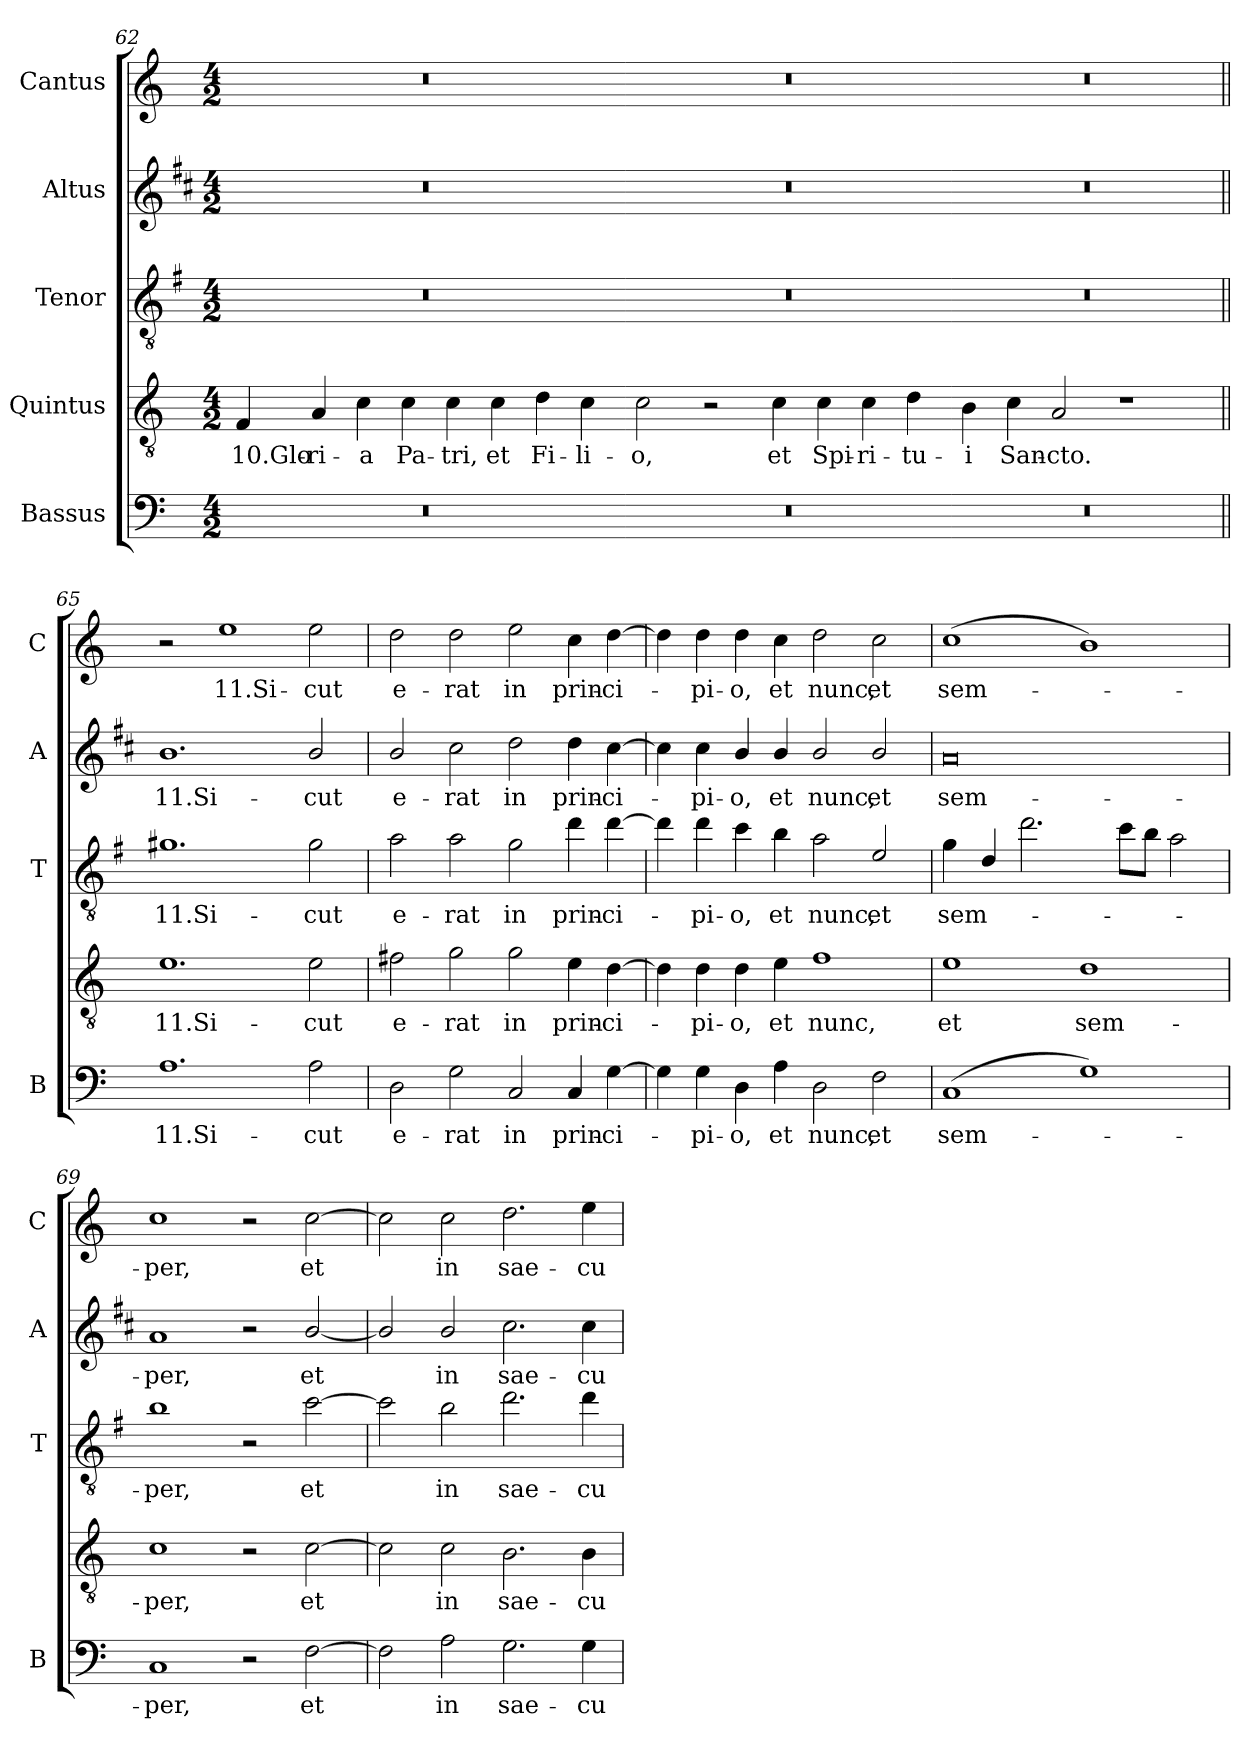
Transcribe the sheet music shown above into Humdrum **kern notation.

**kern	**text	**kern	**text	**kern	**text	**kern	**text	**kern	**text
*part5	*part5	*part4	*part4	*part3	*part3	*part2	*part2	*part1	*part1
*staff5	*staff5	*staff4	*staff4	*staff3	*staff3	*staff2	*staff2	*staff1	*staff1
*I"Bassus	*	*I"Quintus	*	*I"Tenor	*	*I"Altus	*	*I"Cantus	*
*I'B	*	*	*	*I'T	*	*I'A	*	*I'C	*
!!LO:LB:g=z
*clefF4	*	*clefGv2	*	*clefGv2	*	*clefG2	*	*clefG2	*
*	*	*	*	*ITrd4c7	*	*ITrd1c2	*	*	*
*k[]	*	*k[]	*	*k[]	*	*k[]	*	*k[]	*
*C:	*	*C:	*	*C:	*	*C:	*	*C:	*
*M4/2	*	*M4/2	*	*M4/2	*	*M4/2	*	*M4/2	*
=62	=62	=62	=62	=62	=62	=62	=62	=62	=62
!	!	!	!LO:LY:b	!	!	!	!	!	!
0r	.	4F/	10.Glo-	0r	.	0r	.	0r	.
!	!	!	!LO:LY:b	!	!	!	!	!	!
.	.	4A/	-ri-	.	.	.	.	.	.
!	!	!	!LO:LY:b	!	!	!	!	!	!
.	.	4c\	-a	.	.	.	.	.	.
!	!	!	!LO:LY:b	!	!	!	!	!	!
.	.	4c\	Pa-	.	.	.	.	.	.
!	!	!	!LO:LY:b	!	!	!	!	!	!
.	.	4c\	-tri,	.	.	.	.	.	.
!	!	!	!LO:LY:b	!	!	!	!	!	!
.	.	4c\	et	.	.	.	.	.	.
!	!	!	!LO:LY:b	!	!	!	!	!	!
.	.	4d\	Fi-	.	.	.	.	.	.
!	!	!	!LO:LY:b	!	!	!	!	!	!
.	.	4c\	-li-	.	.	.	.	.	.
=63-	=63-	=63-	=63-	=63-	=63-	=63-	=63-	=63-	=63-
!	!	!	!LO:LY:b	!	!	!	!	!	!
0r	.	2c\	-o,	0r	.	0r	.	0r	.
.	.	2r	.	.	.	.	.	.	.
!	!	!	!LO:LY:b	!	!	!	!	!	!
.	.	4c\	et	.	.	.	.	.	.
!	!	!	!LO:LY:b	!	!	!	!	!	!
.	.	4c\	Spi-	.	.	.	.	.	.
!	!	!	!LO:LY:b	!	!	!	!	!	!
.	.	4c\	-ri-	.	.	.	.	.	.
!	!	!	!LO:LY:b	!	!	!	!	!	!
.	.	4d\	-tu-	.	.	.	.	.	.
=64-	=64-	=64-	=64-	=64-	=64-	=64-	=64-	=64-	=64-
!	!	!	!LO:LY:b	!	!	!	!	!	!
0r	.	4B\	-i	0r	.	0r	.	0r	.
!	!	!	!LO:LY:b	!	!	!	!	!	!
.	.	4c\	San-	.	.	.	.	.	.
!	!	!	!LO:LY:b	!	!	!	!	!	!
.	.	2A/	-cto.	.	.	.	.	.	.
.	.	1r	.	.	.	.	.	.	.
!!LO:LB:g=z
=65||	=65||	=65||	=65||	=65||	=65||	=65||	=65||	=65||	=65||
!	!LO:LY:b	!	!LO:LY:b	!	!LO:LY:b	!	!LO:LY:b	!	!
1.A	11.Si-	1.e	11.Si-	1.c#X	11.Si-	1.a	11.Si-	2r	.
!	!	!	!	!	!	!	!	!	!LO:LY:b
.	.	.	.	.	.	.	.	1ee	11.Si-
!	!LO:LY:b	!	!LO:LY:b	!	!LO:LY:b	!	!LO:LY:b	!	!LO:LY:b
2A\	-cut	2e\	-cut	2c#\	-cut	2a/	-cut	2ee\	-cut
=66	=66	=66	=66	=66	=66	=66	=66	=66	=66
!	!LO:LY:b	!	!LO:LY:b	!	!LO:LY:b	!	!LO:LY:b	!	!LO:LY:b
2D\	e-	2f#X\	e-	2d\	e-	2a/	e-	2dd\	e-
!	!LO:LY:b	!	!LO:LY:b	!	!LO:LY:b	!	!LO:LY:b	!	!LO:LY:b
2G\	-rat	2g\	-rat	2d\	-rat	2b\	-rat	2dd\	-rat
!	!LO:LY:b	!	!LO:LY:b	!	!LO:LY:b	!	!LO:LY:b	!	!LO:LY:b
2C/	in	2g\	in	2c\	in	2cc\	in	2ee\	in
!	!LO:LY:b	!	!LO:LY:b	!	!LO:LY:b	!	!LO:LY:b	!	!LO:LY:b
4C/	prin-	4e\	prin-	4g\	prin-	4cc\	prin-	4cc\	prin-
!	!LO:LY:b	!	!LO:LY:b	!	!LO:LY:b	!	!LO:LY:b	!	!LO:LY:b
[4G\	-ci-	[4d\	-ci-	[4g\	-ci-	[4b\	-ci-	[4dd\	-ci-
=67	=67	=67	=67	=67	=67	=67	=67	=67	=67
4G\]	.	4d\]	.	4g\]	.	4b\]	.	4dd\]	.
!	!LO:LY:b	!	!LO:LY:b	!	!LO:LY:b	!	!LO:LY:b	!	!LO:LY:b
4G\	-pi-	4d\	-pi-	4g\	-pi-	4b\	-pi-	4dd\	-pi-
!	!LO:LY:b	!	!LO:LY:b	!	!LO:LY:b	!	!LO:LY:b	!	!LO:LY:b
4D\	-o,	4d\	-o,	4f\	-o,	4a/	-o,	4dd\	-o,
!	!LO:LY:b	!	!LO:LY:b	!	!LO:LY:b	!	!LO:LY:b	!	!LO:LY:b
4A\	et	4e\	et	4e\	et	4a/	et	4cc\	et
!	!LO:LY:b	!	!LO:LY:b	!	!LO:LY:b	!	!LO:LY:b	!	!LO:LY:b
2D\	nunc,	1f	nunc,	2d\	nunc,	2a/	nunc,	2dd\	nunc,
!	!LO:LY:b	!	!	!	!LO:LY:b	!	!LO:LY:b	!	!LO:LY:b
2F\	et	.	.	2A/	et	2a/	et	2cc\	et
=68	=68	=68	=68	=68	=68	=68	=68	=68	=68
!	!LO:LY:b	!	!LO:LY:b	!	!LO:LY:b	!	!LO:LY:b	!	!LO:LY:b
(>1C	sem-	1e	et	4c\	sem-	0g	sem-	(>1cc	sem-
.	.	.	.	4G/	.	.	.	.	.
.	.	.	.	2.g\	.	.	.	.	.
!	!	!	!LO:LY:b	!	!	!	!	!	!
1G)	.	1d	sem-	.	.	.	.	1b)	.
.	.	.	.	8f\L	.	.	.	.	.
.	.	.	.	8e\J	.	.	.	.	.
.	.	.	.	2d\	.	.	.	.	.
!!LO:PB:g=z
=69	=69	=69	=69	=69	=69	=69	=69	=69	=69
!	!LO:LY:b	!	!LO:LY:b	!	!LO:LY:b	!	!LO:LY:b	!	!LO:LY:b
1C	-per,	1c	-per,	1e	-per,	1g	-per,	1cc	-per,
2r	.	2r	.	2r	.	2r	.	2r	.
!	!LO:LY:b	!	!LO:LY:b	!	!LO:LY:b	!	!LO:LY:b	!	!LO:LY:b
[2F\	et	[2c\	et	[2f\	et	[2a/	et	[2cc\	et
=70	=70	=70	=70	=70	=70	=70	=70	=70	=70
2F\]	.	2c\]	.	2f\]	.	2a/]	.	2cc\]	.
!	!LO:LY:b	!	!LO:LY:b	!	!LO:LY:b	!	!LO:LY:b	!	!LO:LY:b
2A\	in	2c\	in	2e\	in	2a/	in	2cc\	in
!	!LO:LY:b	!	!LO:LY:b	!	!LO:LY:b	!	!LO:LY:b	!	!LO:LY:b
2.G\	sae-	2.B\	sae-	2.g\	sae-	2.b\	sae-	2.dd\	sae-
!	!LO:LY:b	!	!LO:LY:b	!	!LO:LY:b	!	!LO:LY:b	!	!LO:LY:b
4G\	-cu-	4B\	-cu-	4g\	-cu-	4b\	-cu-	4ee\	-cu-
=	=	=	=	=	=	=	=	=	=
*-	*-	*-	*-	*-	*-	*-	*-	*-	*-
